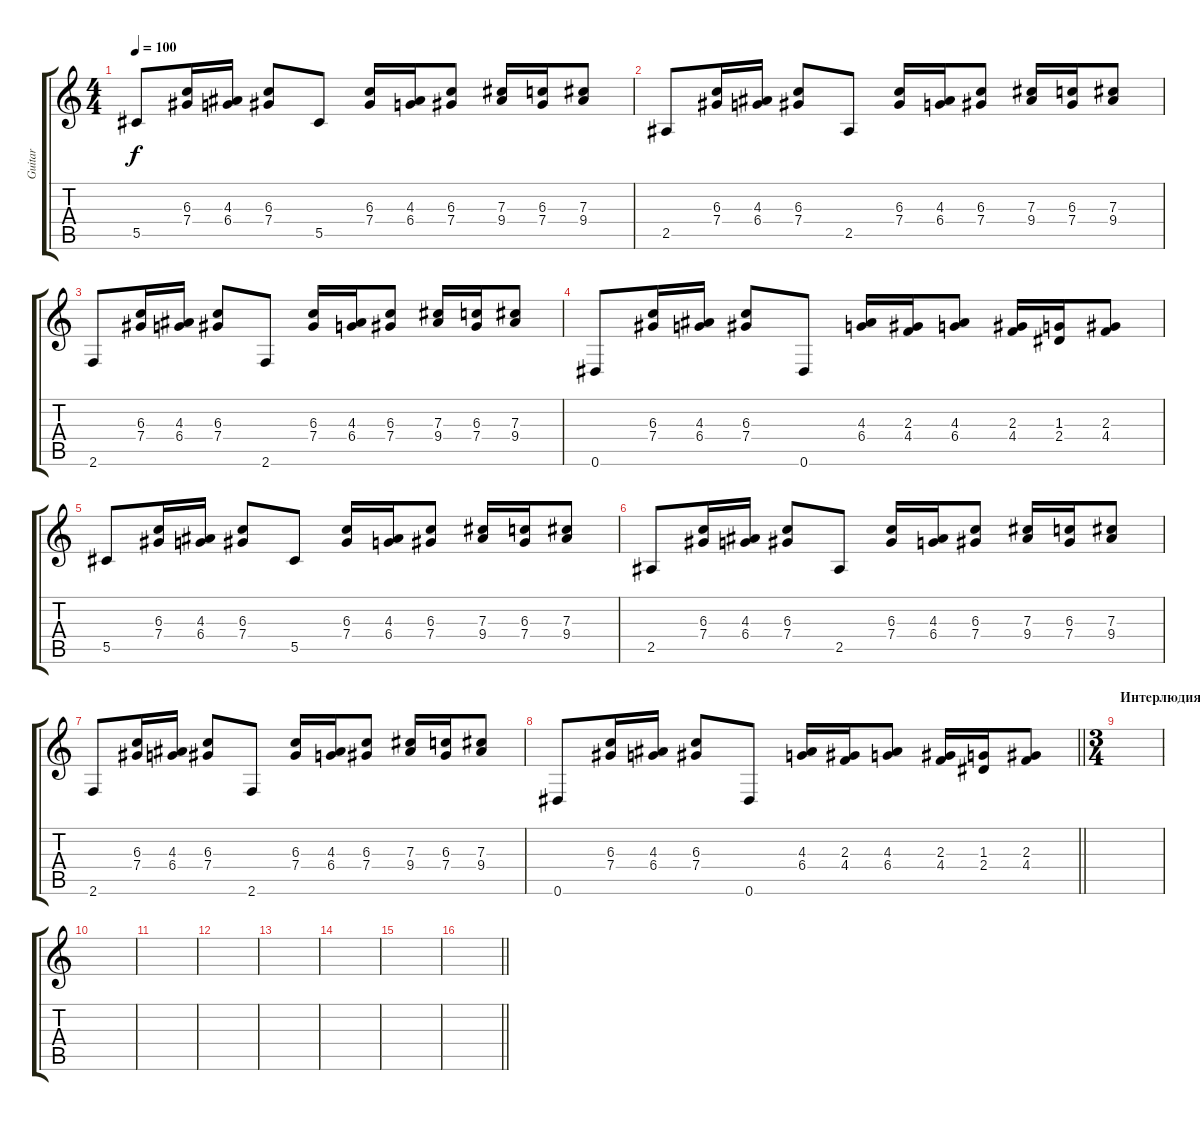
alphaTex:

\track ("Guitar" "Guitar") {instrument distortionguitar}
\staff {score tabs}
\tuning (Eb4 Bb3 Gb3 Db3 Ab2 Eb2) {hide}
\ts (4 4)
\tempo 100
\clef g2
\ks c
5.5.8{dy f instrument distortionguitar} (6.3 7.4).16 (4.3 6.4).16 (6.3 7.4).8 5.5.8 (6.3 7.4).16 (4.3 6.4).16 (6.3 7.4).8 (7.3 9.4).16 (6.3 7.4).16 (7.3 9.4).8 |
2.5.8 (6.3 7.4).16 (4.3 6.4).16 (6.3 7.4).8 2.5.8 (6.3 7.4).16 (4.3 6.4).16 (6.3 7.4).8 (7.3 9.4).16 (6.3 7.4).16 (7.3 9.4).8 |
2.6.8 (6.3 7.4).16 (4.3 6.4).16 (6.3 7.4).8 2.6.8 (6.3 7.4).16 (4.3 6.4).16 (6.3 7.4).8 (7.3 9.4).16 (6.3 7.4).16 (7.3 9.4).8 |
0.6.8 (6.3 7.4).16 (4.3 6.4).16 (6.3 7.4).8 0.6.8 (4.3 6.4).16 (2.3 4.4).16 (4.3 6.4).8 (2.3 4.4).16 (1.3 2.4).16 (2.3 4.4).8 |
5.5.8{instrument distortionguitar} (6.3 7.4).16 (4.3 6.4).16 (6.3 7.4).8 5.5.8 (6.3 7.4).16 (4.3 6.4).16 (6.3 7.4).8 (7.3 9.4).16 (6.3 7.4).16 (7.3 9.4).8 |
2.5.8 (6.3 7.4).16 (4.3 6.4).16 (6.3 7.4).8 2.5.8 (6.3 7.4).16 (4.3 6.4).16 (6.3 7.4).8 (7.3 9.4).16 (6.3 7.4).16 (7.3 9.4).8 |
2.6.8 (6.3 7.4).16 (4.3 6.4).16 (6.3 7.4).8 2.6.8 (6.3 7.4).16 (4.3 6.4).16 (6.3 7.4).8 (7.3 9.4).16 (6.3 7.4).16 (7.3 9.4).8 |
\barLineRight lightlight
0.6.8 (6.3 7.4).16 (4.3 6.4).16 (6.3 7.4).8 0.6.8 (4.3 6.4).16 (2.3 4.4).16 (4.3 6.4).8 (2.3 4.4).16 (1.3 2.4).16 (2.3 4.4).8 |
\ts (3 4)
\section ("" "Интерлюдия")
|
|
|
|
|
|
|
\barLineRight lightlight
